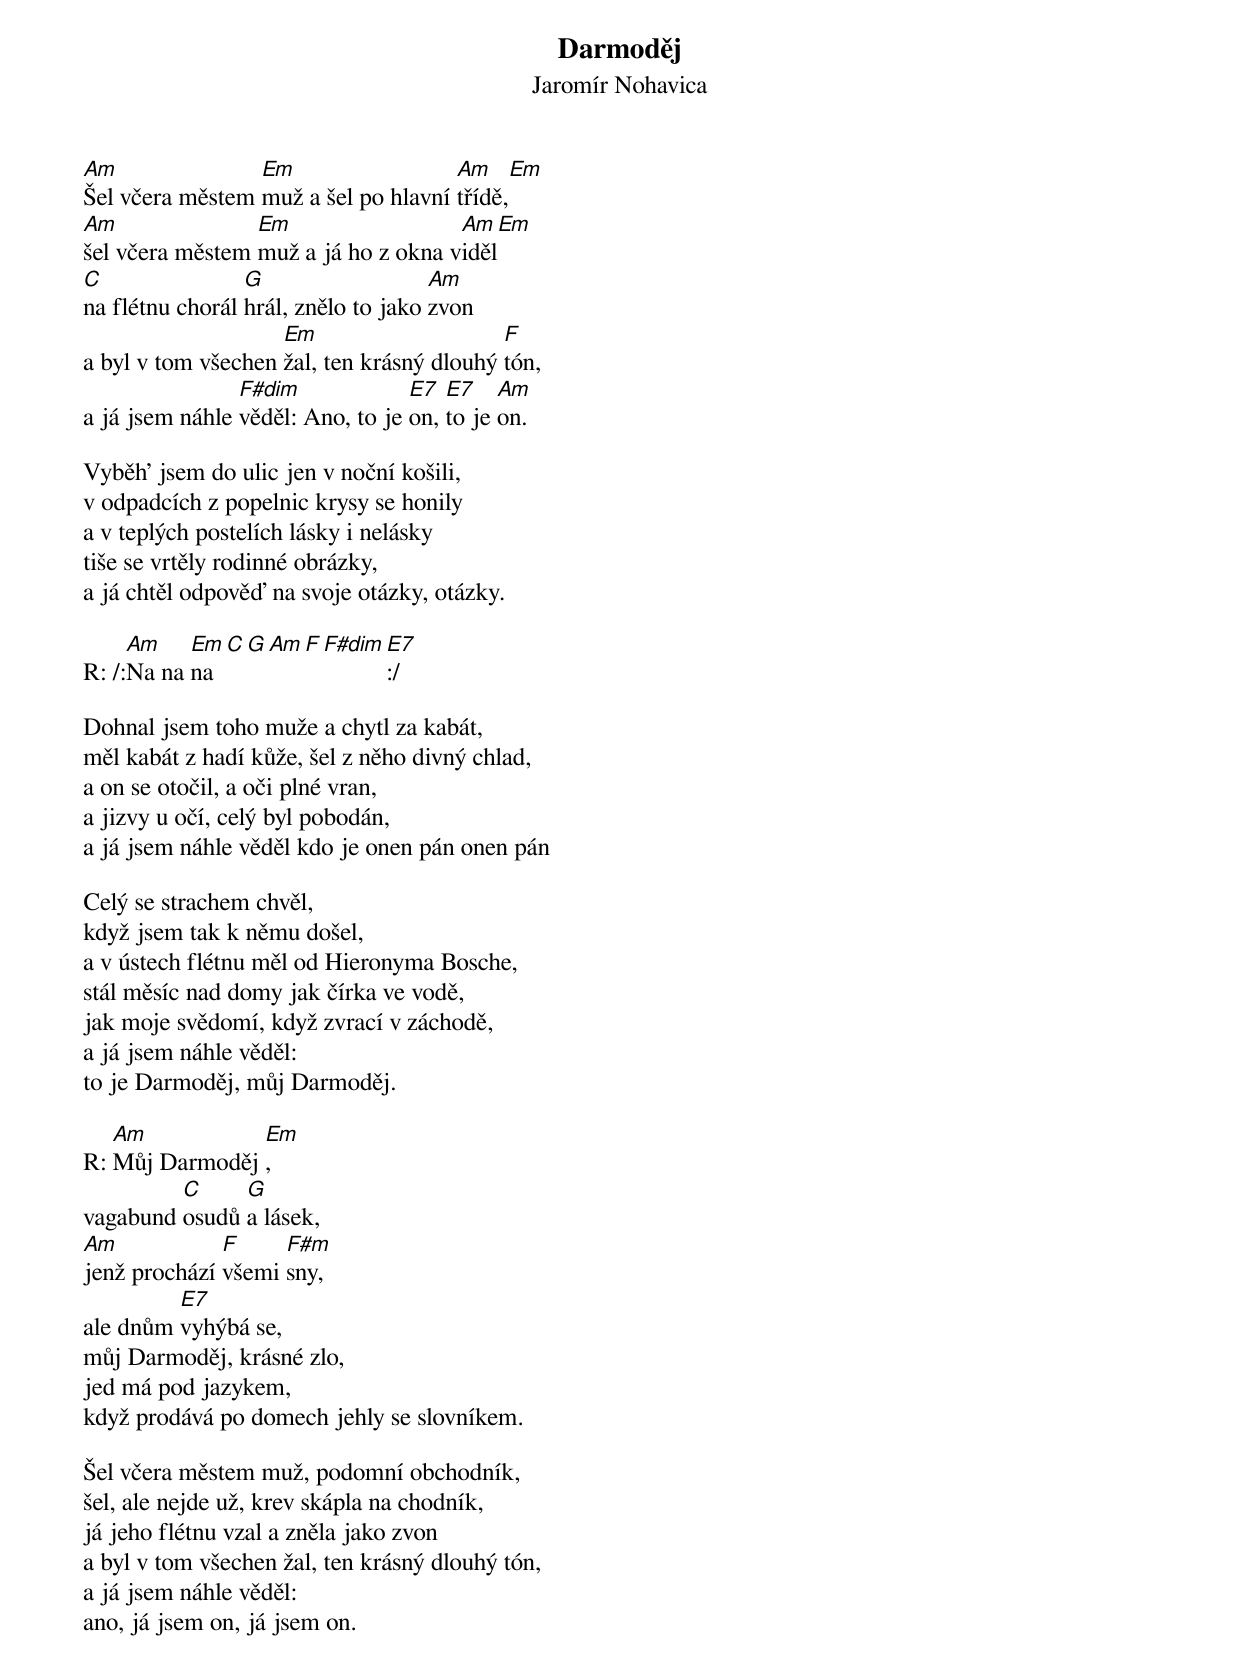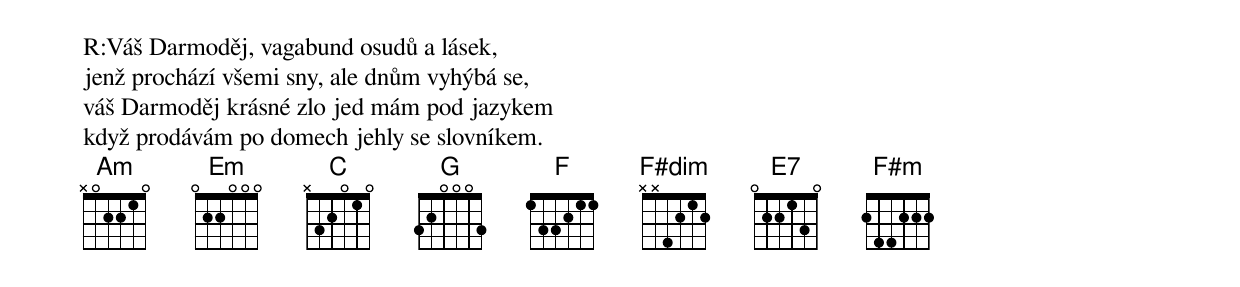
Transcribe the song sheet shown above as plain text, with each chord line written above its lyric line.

Darmoděj
Jaromír Nohavica

Am               Em                  Am    Em
Šel včera městem muž a šel po hlavní třídě,
Am               Em                  Am   Em
šel včera městem muž a já ho z okna viděl
C                G                   Am
na flétnu chorál hrál, znělo to jako zvon
                    Em                     F
a byl v tom všechen žal, ten krásný dlouhý tón,
                F#dim             E7  E7    Am
a já jsem náhle věděl: Ano, to je on, to je on.

Vyběh' jsem do ulic jen v noční košili,
v odpadcích z popelnic krysy se honily
a v teplých postelích lásky i nelásky
tiše se vrtěly rodinné obrázky,
a já chtěl odpověď na svoje otázky, otázky.

     Am    Em C  Am F#dim
R: /:Na na na [G][F][E7]:/

Dohnal jsem toho muže a chytl za kabát,
měl kabát z hadí kůže, šel z něho divný chlad,
a on se otočil, a oči plné vran,
a jizvy u očí, celý byl pobodán,
a já jsem náhle věděl kdo je onen pán onen pán

Celý se strachem chvěl,
když jsem tak k němu došel,
a v ústech flétnu měl od Hieronyma Bosche,
stál měsíc nad domy jak čírka ve vodě,
jak moje svědomí, když zvrací v záchodě,
a já jsem náhle věděl:
to je Darmoděj, můj Darmoděj.

   Am           Em
R: Můj Darmoděj ,
         C     G
vagabund osudů a lásek,
Am            F     F#m
jenž prochází všemi sny,
         E7
ale dnům vyhýbá se,
můj Darmoděj, krásné zlo,
jed má pod jazykem,
když prodává po domech jehly se slovníkem.

Šel včera městem muž, podomní obchodník,
šel, ale nejde už, krev skápla na chodník,
já jeho flétnu vzal a zněla jako zvon
a byl v tom všechen žal, ten krásný dlouhý tón,
a já jsem náhle věděl:
ano, já jsem on, já jsem on.

R:Váš Darmoděj, vagabund osudů a lásek,
jenž prochází všemi sny, ale dnům vyhýbá se,
váš Darmoděj krásné zlo jed mám pod jazykem
když prodávám po domech jehly se slovníkem.
